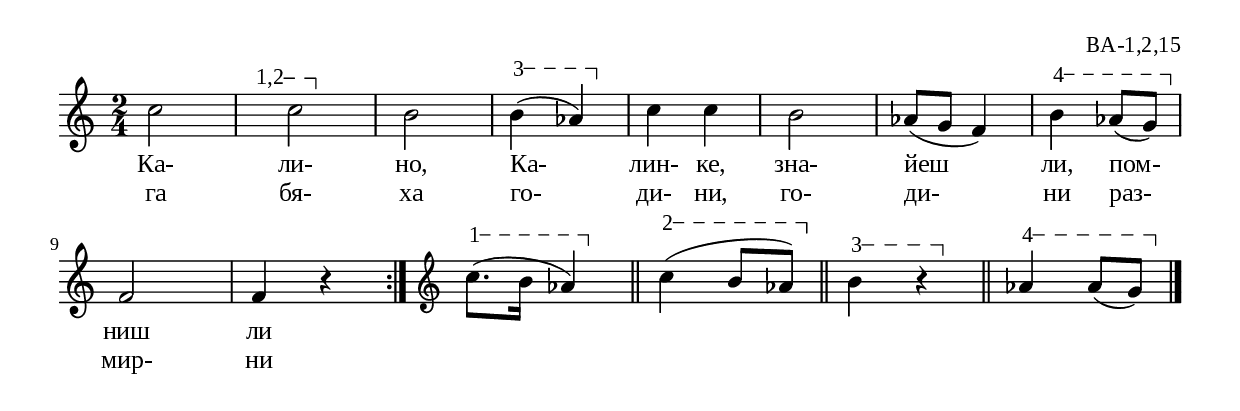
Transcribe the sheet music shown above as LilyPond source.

%{
BA_1_2_15
%}

\include "td-preamble.ly"

\score {
\relative c'' {
%% \tempo 4 = 152
  \time 2/4
c2 | 
\varAB
\set Score.measureLength = #(ly:make-moment 3 4)
s4\startTextSpan c2\stopTextSpan | 
\set Score.measureLength = #(ly:make-moment 2 4)
b | 
\varC
b4\startTextSpan( aes\stopTextSpan) | 
c4 c | b2 | aes8( g f4) | 
\varD
b4\startTextSpan aes8( g\stopTextSpan) |
\break
f2 | f4 r4
 \bar ":|" 
\endm 
\varA
c'8.\startTextSpan( b16 aes4\stopTextSpan) \bar "||"
\varB
c4\startTextSpan( b8 aes\stopTextSpan) \bar "||"
\varC
b4\startTextSpan r4\stopTextSpan \bar "||"
\varD
aes4\startTextSpan aes8( g\stopTextSpan)  
\bar "|." 
}
\addlyrics { Ка- ли- но, Ка- лин- ке, зна- йеш ли, пом- ниш ли }
\addlyrics { га бя- ха го- ди- ни, го- ди- ни раз- мир- ни }
%
\layout {
  indent = #0
  line-width = 190\mm
  ragged-right=##f
}
%
\midi { 
	\context {
		\Score
		tempoWholesPerMinute = #(ly:make-moment 152 4)
		}
	}
}
%
\header{
  opus = "ВА-1,2,15"
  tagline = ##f
}


